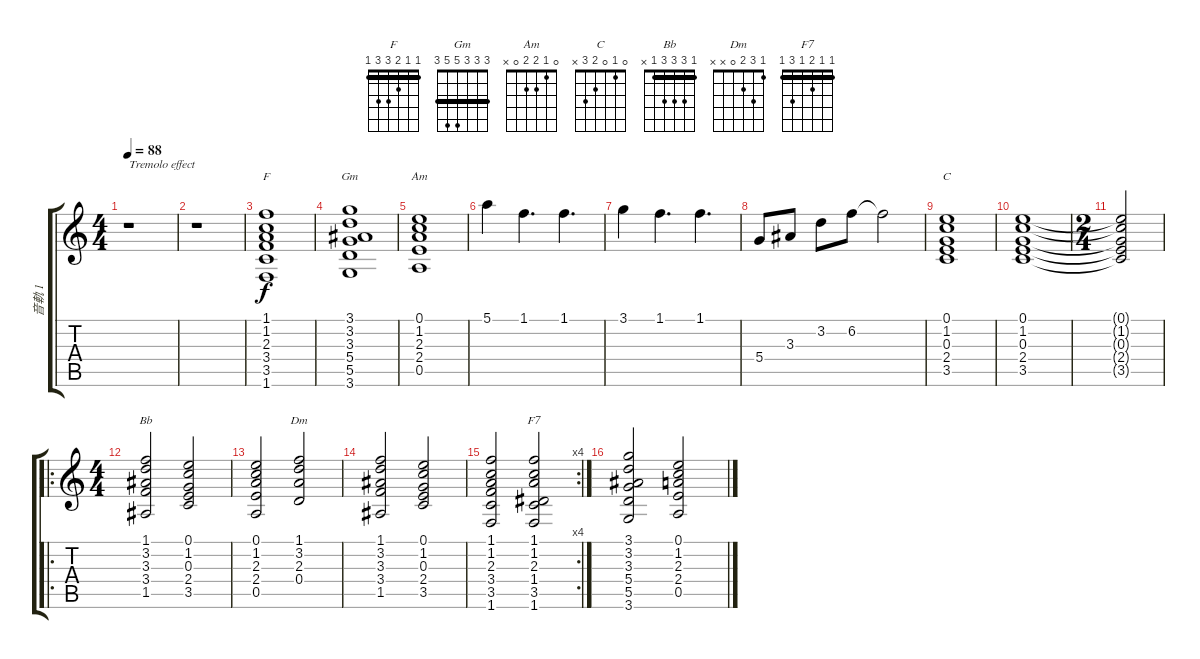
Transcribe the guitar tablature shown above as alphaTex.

\track ("音軌 1" "音軌 1") {instrument electricguitarjazz}
\staff {score tabs}
\tuning (E4 B3 G3 D3 A2 E2) {hide}
\chord ("F" 1 1 2 3 3 1) {barre 1}
\chord ("Gm" 3 3 3 5 5 3) {barre 3}
\chord ("Am" 0 1 2 2 0 x)
\chord ("C" 0 1 0 2 3 x)
\chord ("Bb" 1 3 3 3 1 x) {barre 1}
\chord ("Dm" 1 3 2 0 x x)
\chord ("F7" 1 1 2 1 3 1) {barre 1}
\ts (4 4)
\tempo 88
\clef g2
\ks c
r.1{txt "Tremolo effect" dy f instrument electricguitarjazz} |
r.1 |
(1.1 1.2 2.3 3.4 3.5 1.6).1{ch "F"} |
(3.1 3.2 3.3 5.4 5.5 3.6).1{ch "Gm"} |
(0.1 1.2 2.3 2.4 0.5).1{ch "Am"} |
5.1.4 1.1.4{d} 1.1.4{d} |
3.1.4 1.1.4{d} 1.1.4{d} |
5.4.8 3.3.8 3.2.8 6.2.8 6.2{t}.2 |
(0.1 1.2 0.3 2.4 3.5).1{ch "C"} |
(0.1 1.2 0.3 2.4 3.5).1 |
\ts (2 4)
(0.1{t} 1.2{t} 0.3{t} 2.4{t} 3.5{t}).2 |
\ro
\ts (4 4)
(1.1 3.2 3.3 3.4 1.5).2{ch "Bb"} (0.1 1.2 0.3 2.4 3.5).2 |
(0.1 1.2 2.3 2.4 0.5).2 (1.1 3.2 2.3 0.4).2{ch "Dm"} |
(1.1 3.2 3.3 3.4 1.5).2 (0.1 1.2 0.3 2.4 3.5).2 |
\rc 4
(1.1 1.2 2.3 3.4 3.5 1.6).2 (1.1 1.2 2.3 1.4 3.5 1.6).2{ch "F7"} |
(3.1 3.2 3.3 5.4 5.5 3.6).2 (0.1 1.2 2.3 2.4 0.5).2
